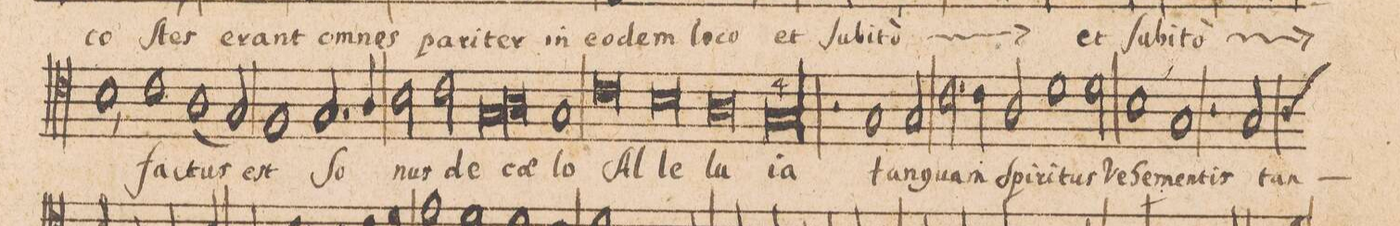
**kern	**text
*I"TENOR.	*
*clefC4	*
*k[]	*
*met(C|)	*
*M2/1	*
1B,<	-to
*	*Xij
1c\	fa-
=20-	=20-
(<1A	-ctus
2G/)	.
=21-	=21-
1F	est
2.G/	ſo-
4A/	.
=22-	=22-
2B\	-nus
2c\	de
*lig	*
1G	cae-
=23-	=23-
1A	.
*Xlig	*
1G	-lo
=24-	=24-
0c	Al-
=25-	=25-
0B	-le-
=26-	=26-
0A	-lu-
=27-	=27-
00G	-ia
=28-	=28-
=29-	=29-
2r	.
1G	tan-
2G/	-quam
=30-	=30-
2.c\	Spi-
4c\	-ri-
2A/	-tus
1d\	Ve-
=31-	=31-
2d\	-he-
1B	-men-
=32-	=32-
1G	-tis
2r	.
2G/	tan-
*custos:A	*
=33-	=33-
*-	*-
